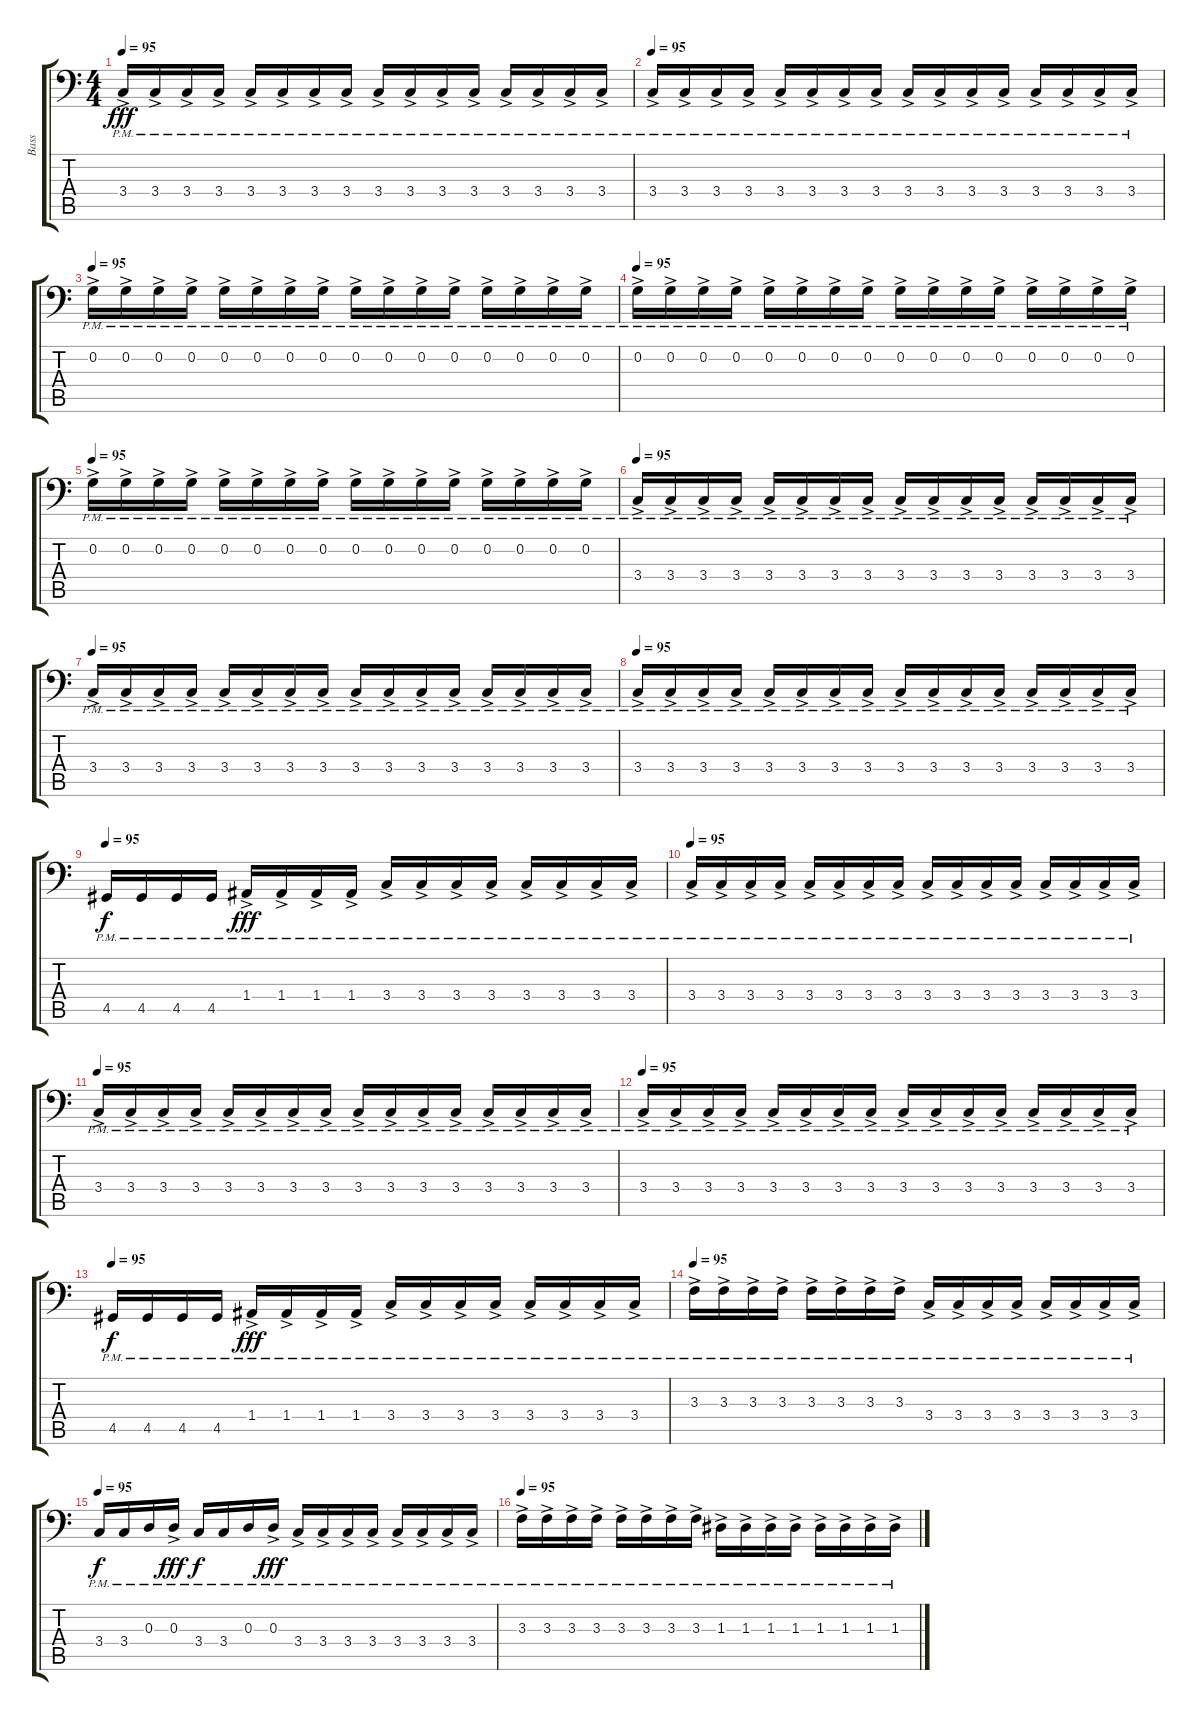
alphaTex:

\track ("Bass" "Bass") {instrument acousticguitarsteel}
\staff {score tabs}
\tuning (C3 G2 D2 A1 E1 B0) {hide}
\ts (4 4)
\tempo 95
\clef f4
\ks c
3.4{ac pm}.16{dy fff} 3.4{ac pm}.16 3.4{ac pm}.16 3.4{ac pm}.16 3.4{ac pm}.16 3.4{ac pm}.16 3.4{ac pm}.16 3.4{ac pm}.16 3.4{ac pm}.16 3.4{ac pm}.16 3.4{ac pm}.16 3.4{ac pm}.16 3.4{ac pm}.16 3.4{ac pm}.16 3.4{ac pm}.16 3.4{ac pm}.16 |
\tempo 95
3.4{ac pm}.16 3.4{ac pm}.16 3.4{ac pm}.16 3.4{ac pm}.16 3.4{ac pm}.16 3.4{ac pm}.16 3.4{ac pm}.16 3.4{ac pm}.16 3.4{ac pm}.16 3.4{ac pm}.16 3.4{ac pm}.16 3.4{ac pm}.16 3.4{ac pm}.16 3.4{ac pm}.16 3.4{ac pm}.16 3.4{ac pm}.16 |
\tempo 95
0.2{ac pm}.16 0.2{ac pm}.16 0.2{ac pm}.16 0.2{ac pm}.16 0.2{ac pm}.16 0.2{ac pm}.16 0.2{ac pm}.16 0.2{ac pm}.16 0.2{ac pm}.16 0.2{ac pm}.16 0.2{ac pm}.16 0.2{ac pm}.16 0.2{ac pm}.16 0.2{ac pm}.16 0.2{ac pm}.16 0.2{ac pm}.16 |
\tempo 95
0.2{ac pm}.16 0.2{ac pm}.16 0.2{ac pm}.16 0.2{ac pm}.16 0.2{ac pm}.16 0.2{ac pm}.16 0.2{ac pm}.16 0.2{ac pm}.16 0.2{ac pm}.16 0.2{ac pm}.16 0.2{ac pm}.16 0.2{ac pm}.16 0.2{ac pm}.16 0.2{ac pm}.16 0.2{ac pm}.16 0.2{ac pm}.16 |
\tempo 95
0.2{ac pm}.16 0.2{ac pm}.16 0.2{ac pm}.16 0.2{ac pm}.16 0.2{ac pm}.16 0.2{ac pm}.16 0.2{ac pm}.16 0.2{ac pm}.16 0.2{ac pm}.16 0.2{ac pm}.16 0.2{ac pm}.16 0.2{ac pm}.16 0.2{ac pm}.16 0.2{ac pm}.16 0.2{ac pm}.16 0.2{ac pm}.16 |
\tempo 95
3.4{ac pm}.16 3.4{ac pm}.16 3.4{ac pm}.16 3.4{ac pm}.16 3.4{ac pm}.16 3.4{ac pm}.16 3.4{ac pm}.16 3.4{ac pm}.16 3.4{ac pm}.16 3.4{ac pm}.16 3.4{ac pm}.16 3.4{ac pm}.16 3.4{ac pm}.16 3.4{ac pm}.16 3.4{ac pm}.16 3.4{ac pm}.16 |
\tempo 95
3.4{ac pm}.16 3.4{ac pm}.16 3.4{ac pm}.16 3.4{ac pm}.16 3.4{ac pm}.16 3.4{ac pm}.16 3.4{ac pm}.16 3.4{ac pm}.16 3.4{ac pm}.16 3.4{ac pm}.16 3.4{ac pm}.16 3.4{ac pm}.16 3.4{ac pm}.16 3.4{ac pm}.16 3.4{ac pm}.16 3.4{ac pm}.16 |
\tempo 95
3.4{ac pm}.16 3.4{ac pm}.16 3.4{ac pm}.16 3.4{ac pm}.16 3.4{ac pm}.16 3.4{ac pm}.16 3.4{ac pm}.16 3.4{ac pm}.16 3.4{ac pm}.16 3.4{ac pm}.16 3.4{ac pm}.16 3.4{ac pm}.16 3.4{ac pm}.16 3.4{ac pm}.16 3.4{ac pm}.16 3.4{ac pm}.16 |
\tempo 95
4.5{pm}.16{dy f} 4.5{pm}.16 4.5{pm}.16 4.5{pm}.16 1.4{ac pm}.16{dy fff} 1.4{ac pm}.16 1.4{ac pm}.16 1.4{ac pm}.16 3.4{ac pm}.16 3.4{ac pm}.16 3.4{ac pm}.16 3.4{ac pm}.16 3.4{ac pm}.16 3.4{ac pm}.16 3.4{ac pm}.16 3.4{ac pm}.16 |
\tempo 95
3.4{ac pm}.16 3.4{ac pm}.16 3.4{ac pm}.16 3.4{ac pm}.16 3.4{ac pm}.16 3.4{ac pm}.16 3.4{ac pm}.16 3.4{ac pm}.16 3.4{ac pm}.16 3.4{ac pm}.16 3.4{ac pm}.16 3.4{ac pm}.16 3.4{ac pm}.16 3.4{ac pm}.16 3.4{ac pm}.16 3.4{ac pm}.16 |
\tempo 95
3.4{ac pm}.16 3.4{ac pm}.16 3.4{ac pm}.16 3.4{ac pm}.16 3.4{ac pm}.16 3.4{ac pm}.16 3.4{ac pm}.16 3.4{ac pm}.16 3.4{ac pm}.16 3.4{ac pm}.16 3.4{ac pm}.16 3.4{ac pm}.16 3.4{ac pm}.16 3.4{ac pm}.16 3.4{ac pm}.16 3.4{ac pm}.16 |
\tempo 95
3.4{ac pm}.16 3.4{ac pm}.16 3.4{ac pm}.16 3.4{ac pm}.16 3.4{ac pm}.16 3.4{ac pm}.16 3.4{ac pm}.16 3.4{ac pm}.16 3.4{ac pm}.16 3.4{ac pm}.16 3.4{ac pm}.16 3.4{ac pm}.16 3.4{ac pm}.16 3.4{ac pm}.16 3.4{ac pm}.16 3.4{ac pm}.16 |
\tempo 95
4.5{pm}.16{dy f} 4.5{pm}.16 4.5{pm}.16 4.5{pm}.16 1.4{ac pm}.16{dy fff} 1.4{ac pm}.16 1.4{ac pm}.16 1.4{ac pm}.16 3.4{ac pm}.16 3.4{ac pm}.16 3.4{ac pm}.16 3.4{ac pm}.16 3.4{ac pm}.16 3.4{ac pm}.16 3.4{ac pm}.16 3.4{ac pm}.16 |
\tempo 95
3.3{ac pm}.16 3.3{ac pm}.16 3.3{ac pm}.16 3.3{ac pm}.16 3.3{ac pm}.16 3.3{ac pm}.16 3.3{ac pm}.16 3.3{ac pm}.16 3.4{ac pm}.16 3.4{ac pm}.16 3.4{ac pm}.16 3.4{ac pm}.16 3.4{ac pm}.16 3.4{ac pm}.16 3.4{ac pm}.16 3.4{ac pm}.16 |
\tempo 95
3.4{pm}.16{dy f} 3.4{pm}.16 0.3{pm}.16 0.3{ac pm}.16{dy fff} 3.4{pm}.16{dy f} 3.4{pm}.16 0.3{pm}.16 0.3{ac pm}.16{dy fff} 3.4{ac pm}.16 3.4{ac pm}.16 3.4{ac pm}.16 3.4{ac pm}.16 3.4{ac pm}.16 3.4{ac pm}.16 3.4{ac pm}.16 3.4{ac pm}.16 |
\tempo 95
3.3{ac pm}.16 3.3{ac pm}.16 3.3{ac pm}.16 3.3{ac pm}.16 3.3{ac pm}.16 3.3{ac pm}.16 3.3{ac pm}.16 3.3{ac pm}.16 1.3{ac pm}.16 1.3{ac pm}.16 1.3{ac pm}.16 1.3{ac pm}.16 1.3{ac pm}.16 1.3{ac pm}.16 1.3{ac pm}.16 1.3{ac pm}.16
